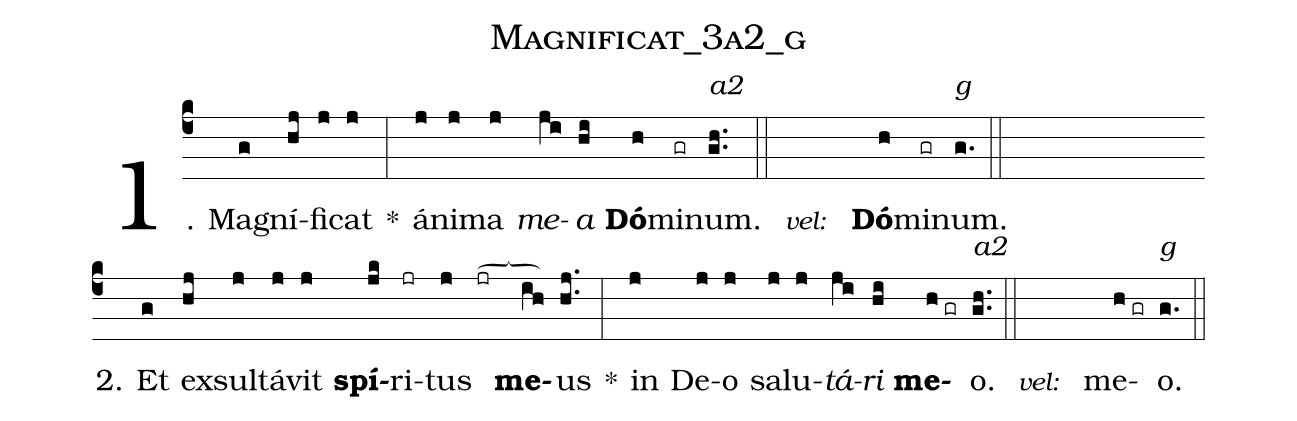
name:Magnificat_3a2_g;
%%
(c4) 1. Ma(g)gní(hj)fi(j)cat(j) *(:) á(j)ni(j)ma(j) <i>me</i>(ji)<i>a</i>(hi) <b>Dó</b>(h)mi(gr)num.<alt>a2</alt>(gh..) (::) <eu> <v>\footnotesize\textit{vel:}</v> (////) <b>Dó</b>(h)mi(gr)num.<alt>g</alt></eu>(g.) (::) (Z-)

2. Et(g) ex(hj)sul(j)tá(j)vit(j) <b>spí</b>(jk)ri(jr)tus(j) (jr[ocb:1;8.7mm])<b>me</b>(ih)us(hj..) *(:)  in(j) De(j)o(j) sa(j)lu(j)<i>tá</i>(ji)<i>ri</i>(hi) <b>me</b>(h//gr)o.<alt>a2</alt>(gh..) (::) <eu> <v>\footnotesize\textit{vel:}</v> (////) me(h//gr)o.<alt>g</alt></eu>(g.) (::)
